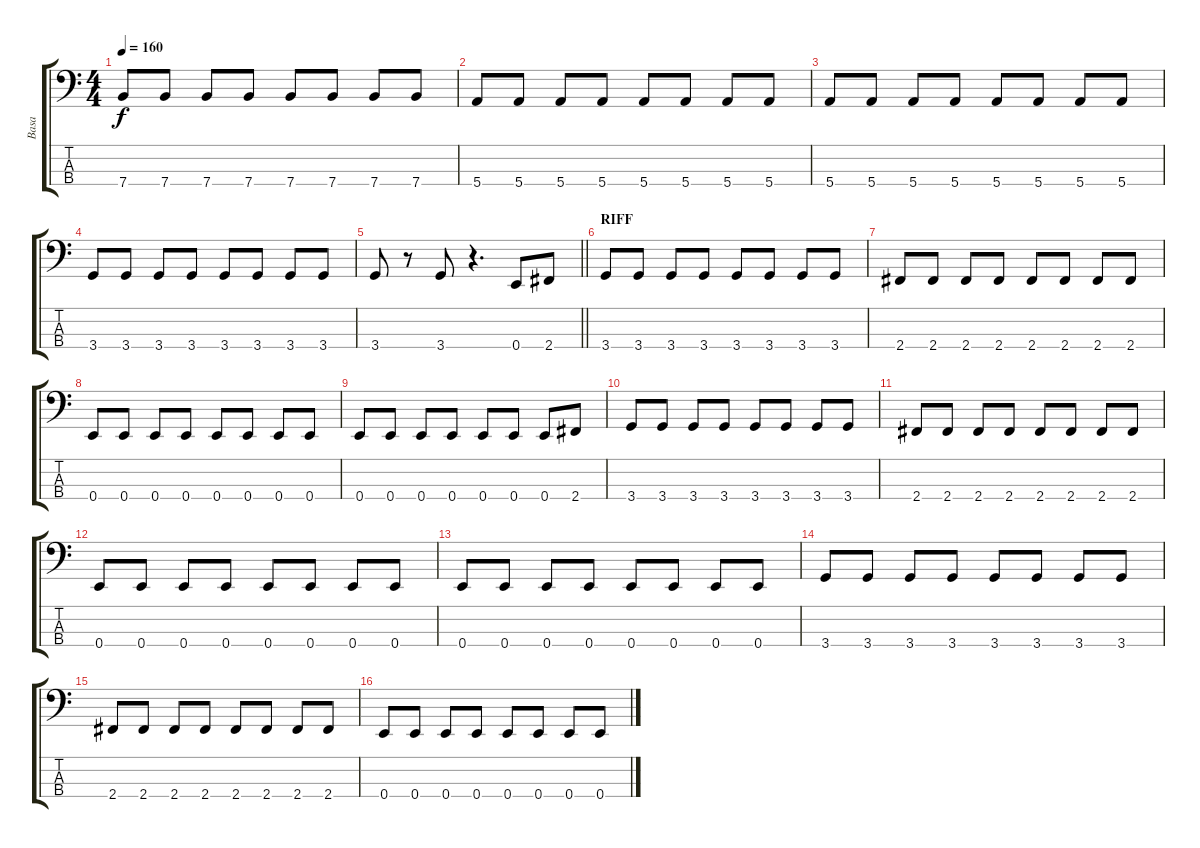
\track ("Basa" "Basa") {instrument electricbasspick}
\staff {score tabs}
\tuning (G2 D2 A1 E1) {hide}
\ts (4 4)
\tempo 160
\clef f4
\ks c
7.4.8{dy f} 7.4.8 7.4.8 7.4.8 7.4.8 7.4.8 7.4.8 7.4.8 |
5.4.8 5.4.8 5.4.8 5.4.8 5.4.8 5.4.8 5.4.8 5.4.8 |
5.4.8 5.4.8 5.4.8 5.4.8 5.4.8 5.4.8 5.4.8 5.4.8 |
3.4.8 3.4.8 3.4.8 3.4.8 3.4.8 3.4.8 3.4.8 3.4.8 |
\barLineRight lightlight
3.4.8 r.8 3.4.8 r.4{d} 0.4.8 2.4.8 |
\section ("" "RIFF")
3.4.8 3.4.8 3.4.8 3.4.8 3.4.8 3.4.8 3.4.8 3.4.8 |
2.4.8 2.4.8 2.4.8 2.4.8 2.4.8 2.4.8 2.4.8 2.4.8 |
0.4.8 0.4.8 0.4.8 0.4.8 0.4.8 0.4.8 0.4.8 0.4.8 |
0.4.8 0.4.8 0.4.8 0.4.8 0.4.8 0.4.8 0.4.8 2.4.8 |
3.4.8 3.4.8 3.4.8 3.4.8 3.4.8 3.4.8 3.4.8 3.4.8 |
2.4.8 2.4.8 2.4.8 2.4.8 2.4.8 2.4.8 2.4.8 2.4.8 |
0.4.8 0.4.8 0.4.8 0.4.8 0.4.8 0.4.8 0.4.8 0.4.8 |
0.4.8 0.4.8 0.4.8 0.4.8 0.4.8 0.4.8 0.4.8 0.4.8 |
3.4.8 3.4.8 3.4.8 3.4.8 3.4.8 3.4.8 3.4.8 3.4.8 |
2.4.8 2.4.8 2.4.8 2.4.8 2.4.8 2.4.8 2.4.8 2.4.8 |
0.4.8 0.4.8 0.4.8 0.4.8 0.4.8 0.4.8 0.4.8 0.4.8
